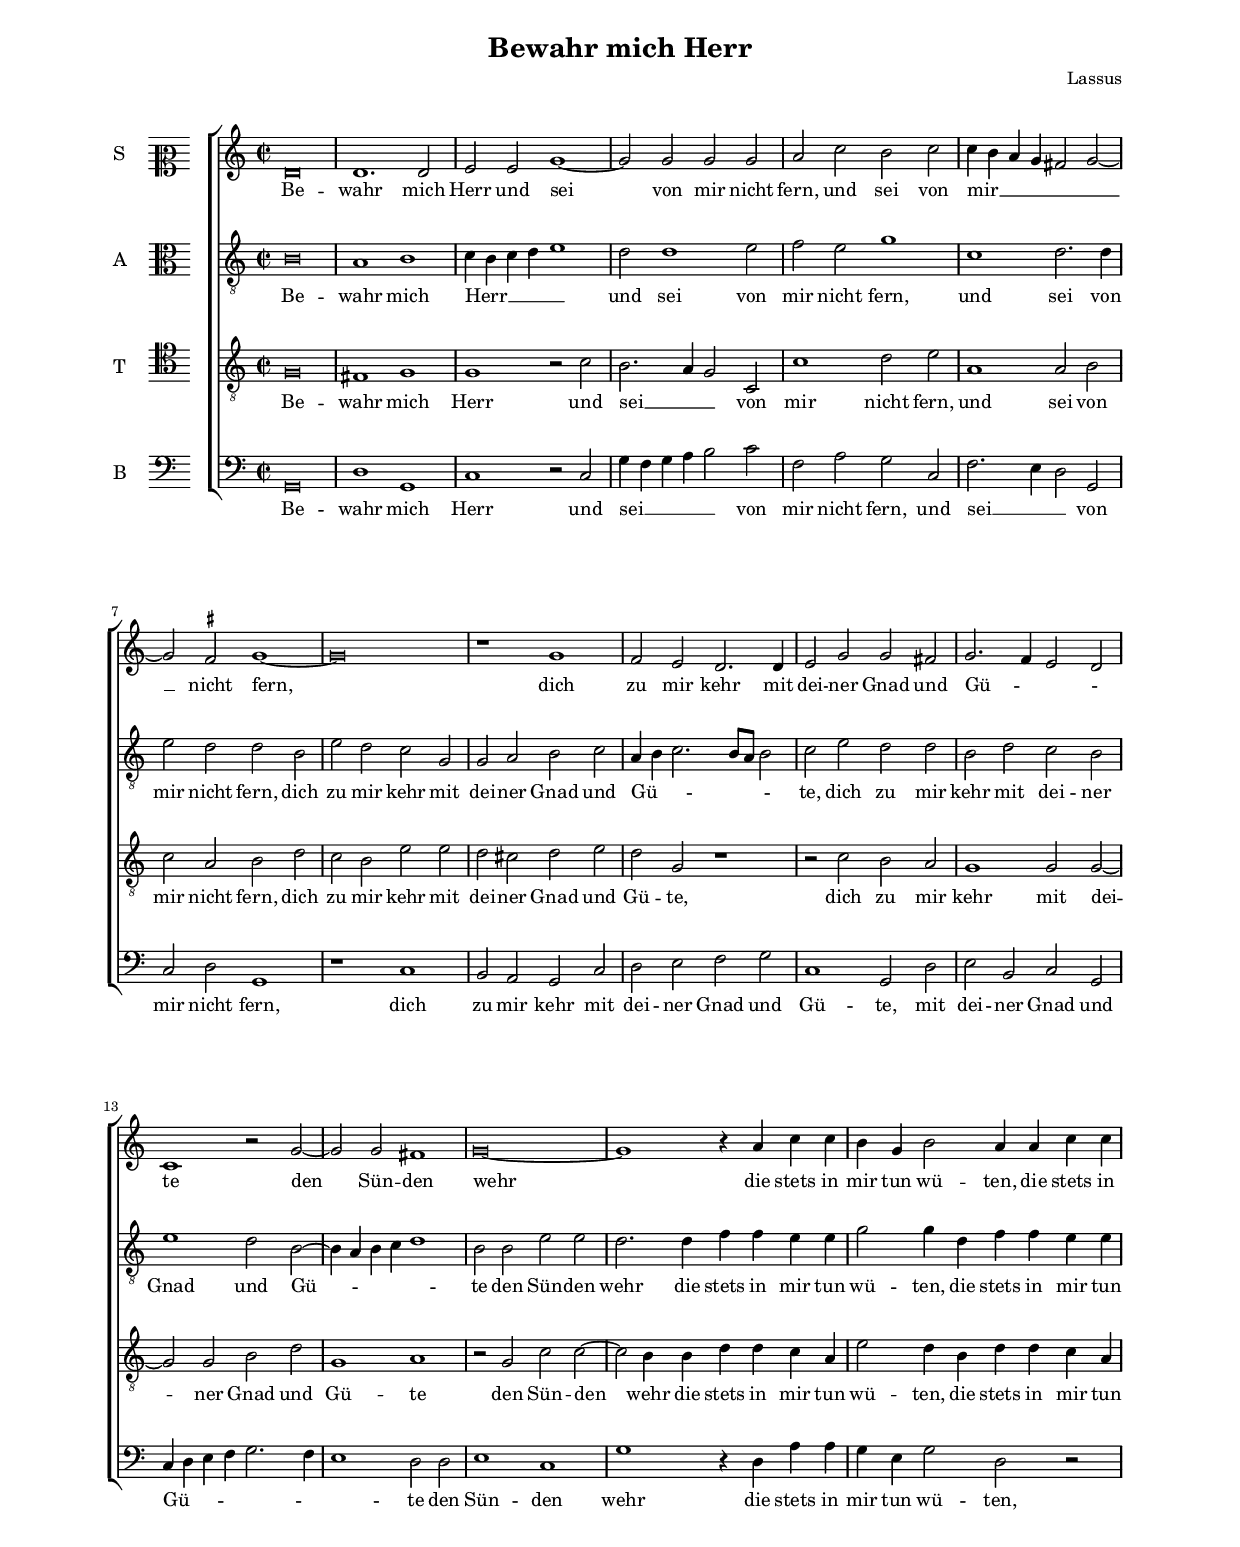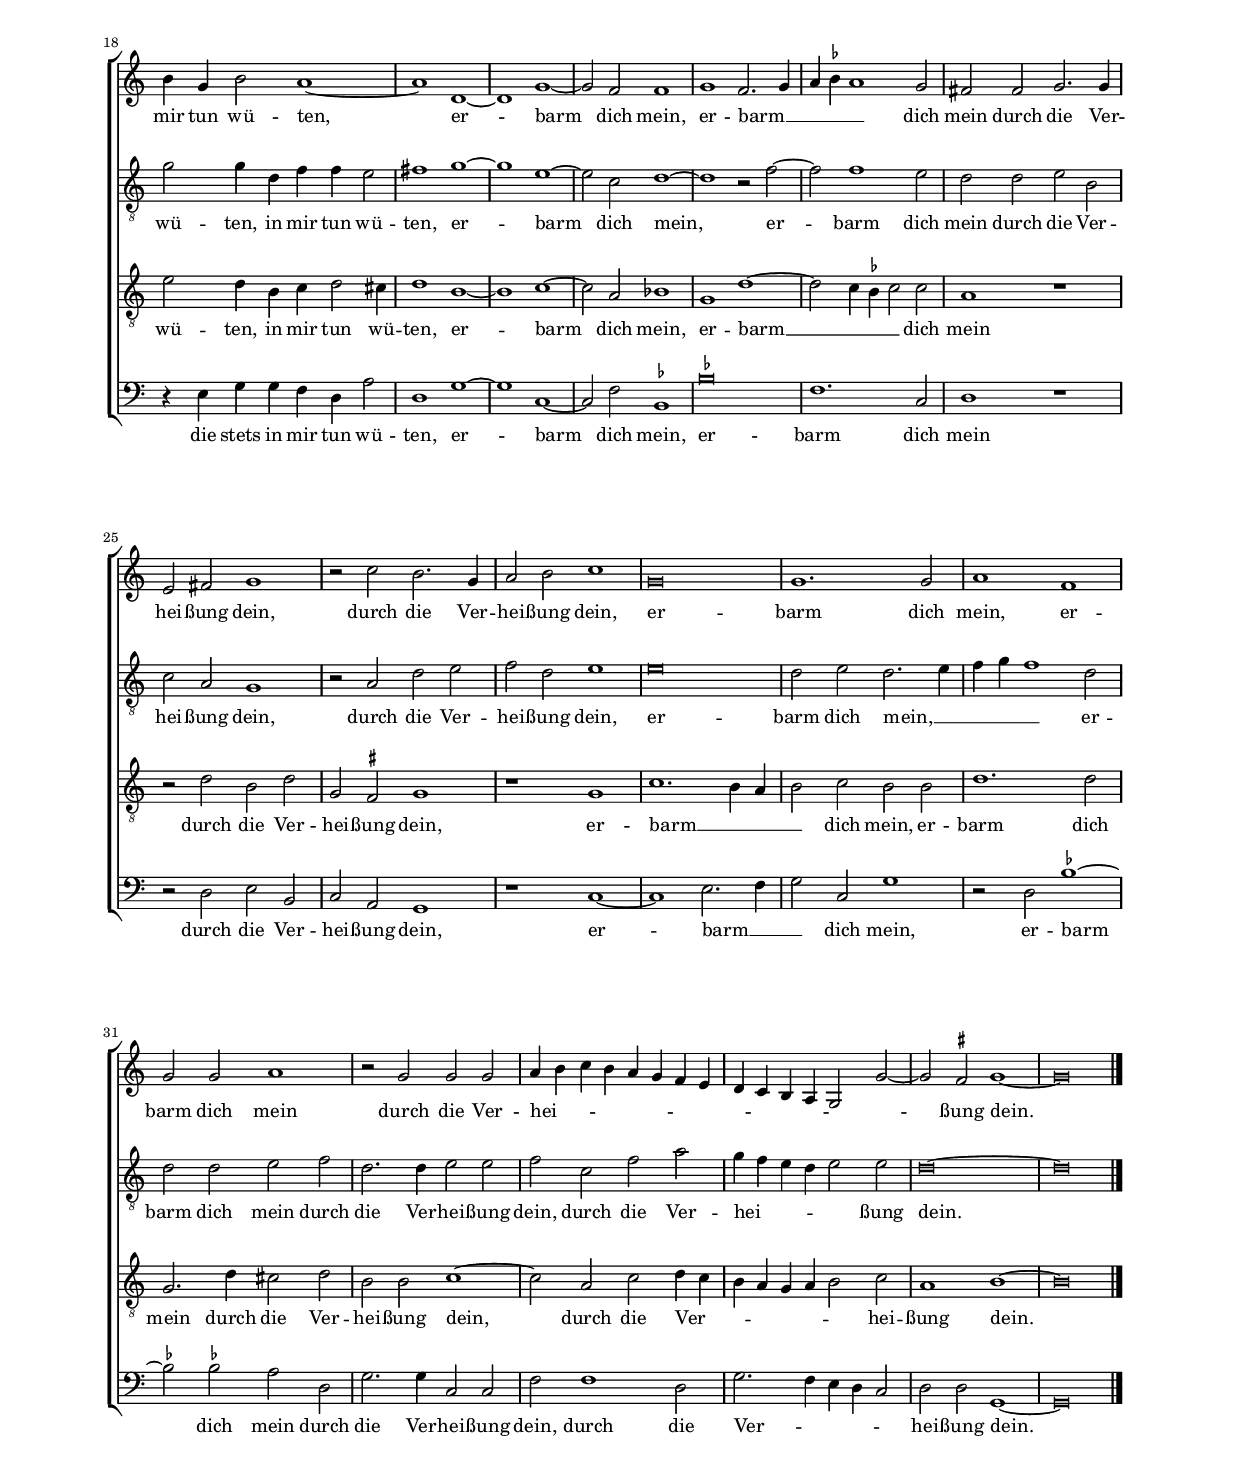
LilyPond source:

\header
{
  title="Bewahr mich Herr"
  composer="Lassus"
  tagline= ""
}

\version "2.18.2"
\include "deutsch.ly"
#(set-global-staff-size 15)
% #(set-default-paper-size "letter")
#(ly:set-option 'point-and-click #f)

	
global = {
	\key c \major
	\time 2/2 \set Score.measureLength = #(ly:make-moment 2/1)
	% \time 3/1 \once \override Score.TimeSignature.style = #'single-digit
        \skip 1*72 \bar "|."
	}

	ficta = { \once \set suggestAccidentals = ##t }
	
	forget = #(define-music-function (parser location music) (ly:music?) #{
		\accidentalStyle forget
		$music
		\accidentalStyle default
		#})
	
	m = \melisma
	me = \melismaEnd
%	\mark \markup { \override #'(style . baroque) { \note  #"breve" #1 = \note #"breve." #1 } }


\paper
	{
	top-margin = 2 \cm
	bottom-margin = 2 \cm
	left-margin = 2 \cm
	right-margin = 2 \cm
	ragged-bottom = ##f
	ragged-last-bottom = ##t
	print-page-number = ##f
	system-system-spacing = #'((basic-distance . 17) (minimum-distance . 14) (padding . 5) (strechability . 250))
%	systems-per-page = 3
%       page-count = 2
%	min-systems-per-page = 3
%	oddHeaderMarkup = \markup { \fill-line { \null \null \column \right-align { \fontsize #1 \fromproperty #'page:page-number-string \null } } }
%	evenHeaderMarkup = \markup { \column \right-align { \fontsize #1 \fromproperty #'page:page-number-string \null } }
	}


incipitcantus = \markup { \score {
	{
	\set Staff.instrumentName = \markup { \fontsize #1 "S" }
	\key c \major
	\clef mezzosoprano
	s4 \bar ""
	}
	\layout  {
	raggedright = ##t
	indent = 0.9 \cm
	line-width = 1.6\cm
	\context { \Staff \remove Time_signature_engraver }
	\override Staff.Clef.Y-extent = #'(0 . 0)
	}} \hspace #1 }
	
      
incipitaltus = \markup { \score {
	{
	\set Staff.instrumentName = \markup { \fontsize #1 "A" }
	\key c \major
	\clef alto
	s4 \bar ""
	}
	\layout  {
	raggedright = ##t
	indent = 0.9 \cm
	line-width = 1.6\cm
	\context { \Staff \remove Time_signature_engraver }
	\override Staff.Clef.Y-extent = #'(0 . 0)
	}} \hspace #1 }


incipittenor = \markup { \score {
	{
	\set Staff.instrumentName = \markup { \fontsize #1 "T" }
	\key c \major
	\clef tenor
	s4 \bar ""
	}
	\layout  {
	raggedright = ##t
	indent = 0.9 \cm
	line-width = 1.6\cm
	\context { \Staff \remove Time_signature_engraver }
	\override Staff.Clef.Y-extent = #'(0 . 0)
	}} \hspace #1 }


incipitbassus = \markup { \score {
	{
	\set Staff.instrumentName = \markup { \fontsize #1 "B" }
	\key c \major
	\clef bass
	s4 \bar ""
	}
	\layout  {
	raggedright = ##t
	indent = 0.9 \cm
	line-width = 1.6\cm
	\context { \Staff \remove Time_signature_engraver }
	\override Staff.Clef.Y-extent = #'(0 . 0)
	}} \hspace #1 }


cantus =  \relative c''
	{
	d,\breve
	d1. d2
	e2 e g1~
	g2 g g g
%5
	a2 c h c |
	c4 h a g fis2 g~
	g2 \ficta fis g1~
	g\breve
	r1 g
%10
	f2 e d2. d4 |
	e2 g g fis
	g2. f4 e2 d
	c1 r2 g'~
	g2 g fis1
%15
	g\breve~ |
	g1 r4 a c c
	h4 g h2 a4 a c c
	h4 g h2 a1~
	a1 d,~
%20
	d1 g~ |
	g2 f f1
	g1 f2. g4
	a4 \ficta b a1 g2
	fis2 fis g2. g4
%25
	e2 fis g1 |
	r2 c h2. g4
	a2 h c1
	g\breve
	g1. g2
%30
	a1 f |
	g2 g a1
	r2 g g g
	a4 h c h a g f e
	d4 c h a g2 g'~
%35
	g2 \ficta fis2 g1~ |
	g\breve |
	}


altus =  \relative c'
        {
	h\breve
	a1 h
	c4 h c d e1
	d2 d1 e2
%5
	f2 e g1 |
	c,1 d2. d4
	e2 d d h
	e2 d c g
	g2 a h c
%10
	a4 h c2. h8 a h2 |
	c2 e d d
	h2 d c h
	e1 d2 h~
	h4 a h c d1
%15
	h2 h e e |
	d2. d4 f f e e
	g2 g4 d f f e e
	g2 g4 d f f e2
	fis1 g~
%20
	g1 e~ |
	e2 c d1~
	d1 r2 f~
	f2 f1 e2
	d2 d e h
%25
	c2 a g1 |
	r2 a d e
	f2 d e1
	e\breve
	d2 e d2. e4
%30
	f4 g f1 d2 |
	d2 d e f
	d2. d4 e2 e
	f2 c f a
	g4 f e d e2 e
%35
	d\breve~
	d\breve |
	}


tenor =  \relative c'
	{
	g\breve
	fis1 g
	g1 r2 c
	h2. a4 g2 c,
%5
	c'1 d2 e |
	a,1 a2 h
	c2 a h d
	c2 h e e
	d2 cis d e
%10
	d2 g, r1 |
	r2 c h a
	g1 g2 g~
	g2 g h d
	g,1 a
%15
	r2 g c c~ |
	c2 h4 h d d c a
	e'2 d4 h d d c a
	e'2 d4 h c d2 cis4
	d1 h~
%20
	h1 c~ |
	c2 a b1
	g1 d'1~
	d2 c4 \ficta b c2 c
	a1 r
%25
	r2 d h d |
	g,2 \ficta fis g1
	r1 g
	c1. h4 a
	h2 c h h
%30
	d1. d2 |
	g,2. d'4 cis2 d
	h2 h c1~
	c2 a c d4 c
	h4 a g a h2 c
%35
	a1 h~
	h\breve |
	}


bassus  =  \relative c
	{
	g\breve
	d'1 g,
	c1 r2 c
	g'4 f g a h2 c
%5
	f,2 a g c, |
	f2. e4 d2 g,
	c2 d g,1
	r1 c
	h2 a g c
%10
	d2 e f g |
	c,1 g2 d'
	e2 h c g
	c4 d e f g2. f4
	e1 d2 d
%15
	e1 c |
	g'1 r4 d a' a
	g4 e g2 d r
	r4 e g g f d a'2
	d,1 g~
%20
	g1 c,~ |
	c2 f \ficta b,1
	\ficta b'\breve
	f1. c2 
	d1 r
%25
	r2 d e h |
	c2 a g1
	r1 c~
	c1 e2. f4
	g2 c, g'1
%30
	r2 d \ficta b'1~
	\ficta b2 \ficta b! a d,
	g2. g4 c,2 c
	f2 f1 d2
	g2. f4 e d c2
%35
	d2 d g,1~
	g\breve |
	}

lyricscantus = \lyricmode {
	Be -- wahr mich Herr und sei von mir nicht fern,
        und sei von mir __ _ _ _ _ _ nicht fern,
        dich zu mir kehr mit dei -- ner Gnad und Gü -- _ _ _ te
        den Sün -- den wehr die stets in mir tun wü -- ten,
        die stets in mir tun wü -- ten,
        er -- barm dich mein,
        er -- barm __ _ _ _ _ dich mein
        durch die Ver -- hei -- ßung dein,
        durch die Ver -- hei -- ßung dein,
        er -- barm dich mein,
        er -- barm dich mein
        durch die Ver -- hei -- _ _ _ _ _ _ _ _ _ _ _ _ _ ßung dein.
	}


lyricsaltus = \lyricmode {
	Be -- wahr mich Herr __ _ _ _ _ und sei von mir nicht fern,
        und sei von mir nicht fern,
        dich zu mir kehr mit dei -- ner Gnad und Gü -- _ _ _ _ _ te,
        dich zu mir kehr mit dei -- ner Gnad und Gü -- _ _ _ _ te
        den Sün -- den wehr die stets in mir tun wü -- ten,
        die stets in mir tun wü -- ten,
        in mir tun wü -- ten,
        er -- barm dich mein,
        er -- barm dich mein
        durch die Ver -- hei -- ßung dein,
        durch die Ver -- hei -- ßung dein,
        er -- barm dich mein, __ _ _ _ _
        er -- barm dich mein
        durch die Ver -- hei -- ßung dein,
        durch die Ver -- hei -- _ _ _ _ ßung dein.
	}


lyricstenor = \lyricmode {
	Be -- wahr mich Herr und sei __ _ _ von mir nicht fern,
        und sei von mir nicht fern,
        dich zu mir kehr mit dei -- ner Gnad und Gü -- te,
        dich zu mir kehr mit dei -- ner Gnad und Gü -- te
        den Sün -- den wehr die stets in mir tun wü -- ten,
        die stets in mir tun wü -- ten,
        in mir tun wü -- ten,
        er -- barm dich mein,
        er -- barm __ _ _ _ dich mein
        durch die Ver -- hei -- ßung dein,
        er -- barm __ _ _ _ dich mein,
        er -- barm dich mein
        durch die Ver -- hei -- ßung dein,
        durch die Ver -- _ _ _ _ _ _ hei -- ßung dein.
	}


lyricsbassus = \lyricmode {
	Be -- wahr mich Herr und sei __ _ _ _ _ von mir nicht fern,
        und sei __ _ _ von mir nicht fern,
        dich zu mir kehr mit dei -- ner Gnad und Gü -- te,
        mit dei -- ner Gnad und Gü -- _ _ _ _ _ _ te
        den Sün -- den wehr die stets in mir tun wü -- ten,
        die stets in mir tun wü -- ten,
        er -- barm dich mein,
        er -- barm dich mein
        durch die Ver -- hei -- ßung dein,
        er -- barm __ _ _ dich mein,
        er -- barm dich mein
        durch die Ver -- hei -- ßung dein,
        durch die Ver -- _ _ _ _ hei -- ßung dein.
	}


\score
{  
	% \transpose {
	\new ChoirStaff \with { \override StaffGrouper.staff-staff-spacing.basic-distance = #12 }
	<<

	\new Staff << \global
	\new Voice="v1" {
		\set Staff.instrumentName=\incipitcantus
		\set Staff.midiInstrument = "reed organ"
		\clef "violin"
		\cantus }
	\new Lyrics \lyricsto "v1" {\lyricscantus }
	>>


	\new Staff << \global
	\new Voice="v2" {
		\set Staff.instrumentName=\incipitaltus
		\set Staff.midiInstrument = "reed organ"
		\clef "G_8" 
		\altus}
	\new Lyrics \lyricsto "v2" {\lyricsaltus }
	>>


	\new Staff << \global
	\new Voice="v3" {
		\set Staff.instrumentName=\incipittenor
		\set Staff.midiInstrument = "reed organ"
		\clef "G_8"
		\tenor }
	\new Lyrics \lyricsto "v3" {\lyricstenor }
	>>


	\new Staff << \global
	\new Voice="v4" {
		\set Staff.instrumentName=\incipitbassus
		\set Staff.midiInstrument = "reed organ"
		\clef "bass" 
		\bassus }
	\new Lyrics \lyricsto "v4" {\lyricsbassus}
	>>

	>>
	% } % transpose

	\layout
	{
	indent = 1.7 \cm
%	\context { \Lyrics \override VerticalAxisGroup.nonstaff-relatedstaff-spacing.padding = #2 }
%	\context { \Lyrics \override LyricText.font-size = #1 }
	\context { \Staff \override TimeSignature.break-visibility = #end-of-line-invisible }
%	\context { \Staff \override InstrumentName.X-offset = #'-25 }
	\context { \Voice \override Slur.transparent = ##t }
%	\context { \Voice \override AccidentalSuggestion.avoid-slur = #'ignore }
%	\context { \Voice \override AccidentalSuggestion.outside-staff-priority = ##f }
	\context { \Score \override BarNumber.padding = #2 }
	\context { \Voice \override NoteHead.style = #'baroque }
	}

\midi
	{
    	\tempo 2 = 90
	}
	
}


% EOF
